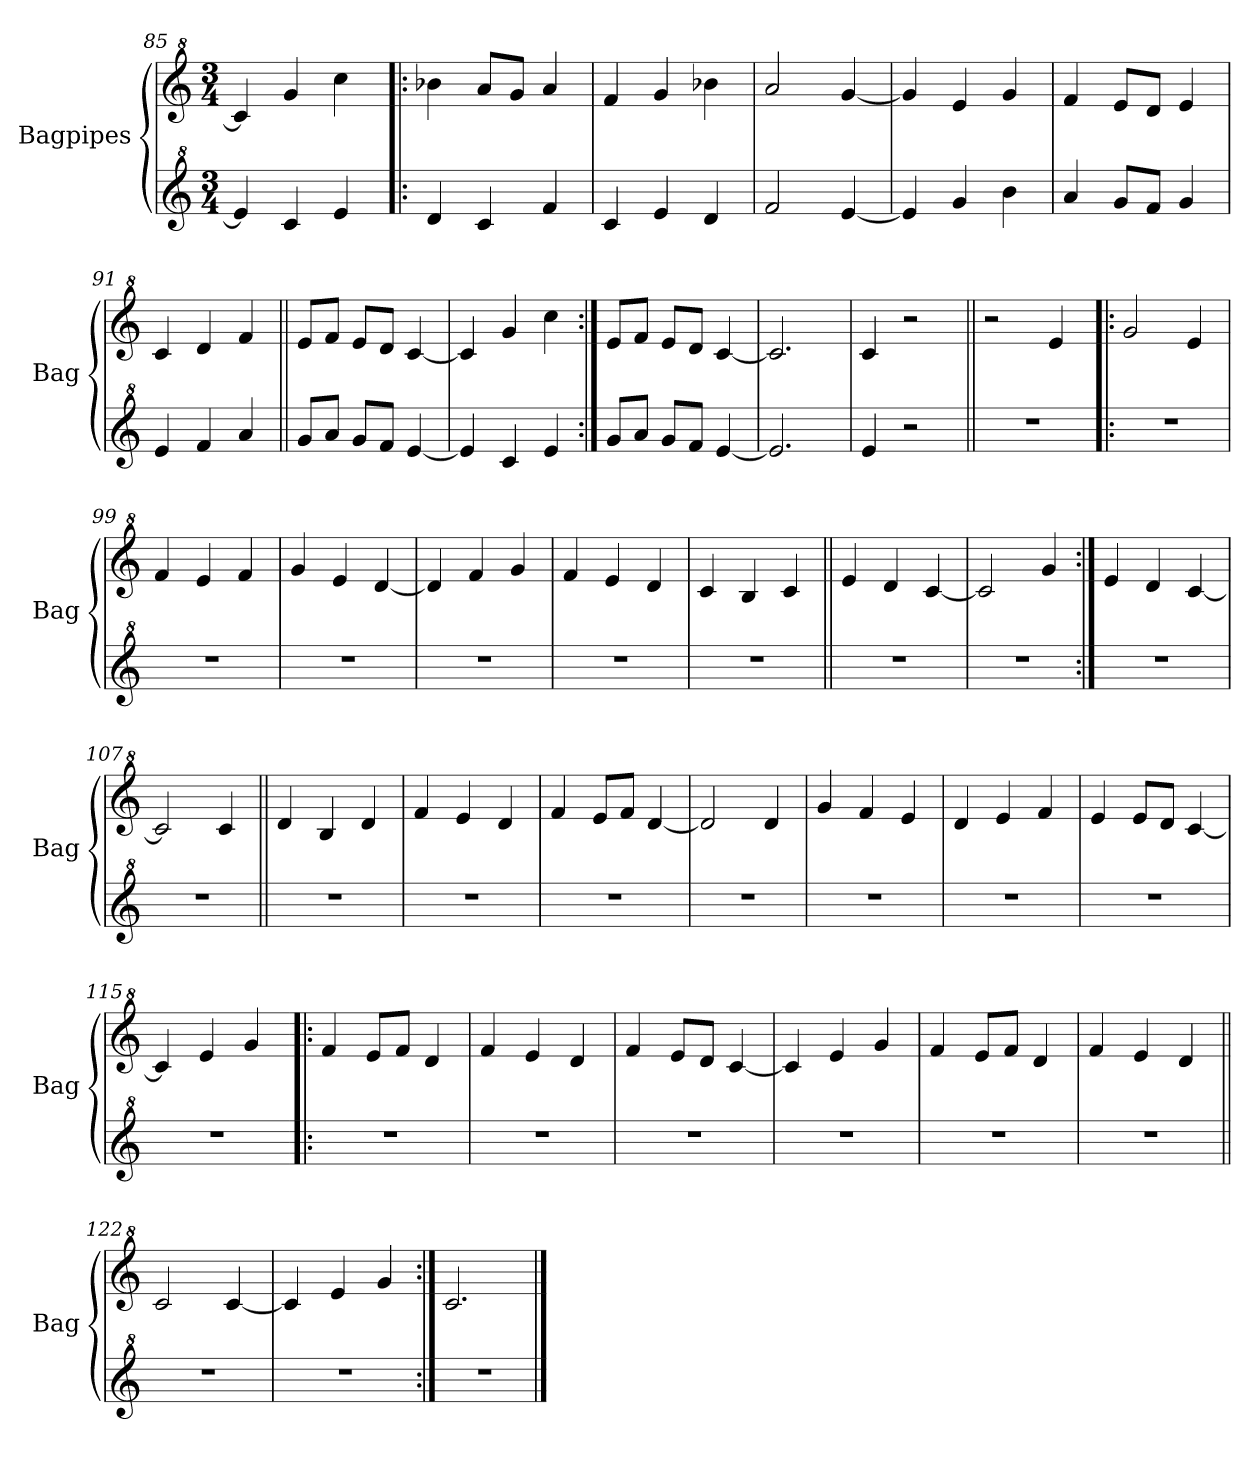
**kern	**kern
*part2	*part1
*staff2	*staff1
*I"Bagpipes	*I"Bagpipes
*I'Bag	*I'Bag
*clefG^2	*clefG^2
*k[]	*k[]
*C:	*C:
*M3/4	*M3/4
=85	=85
4ee/]	4cc/]
4cc/	4gg/
4ee/	4ccc\
=86!|:	=86!|:
4dd/	4bb-X\
4cc/	8aa/L
.	8gg/J
4ff/	4aa/
!!LO:LB:g=z
=87	=87
4cc/	4ff/
4ee/	4gg/
4dd/	4bb-X\
=88	=88
2ff/	2aa/
[4ee/	[4gg/
=89	=89
4ee/]	4gg/]
4gg/	4ee/
4bb\	4gg/
=90	=90
4aa/	4ff/
8gg/L	8ee/L
8ff/J	8dd/J
4gg/	4ee/
=91	=91
4ee/	4cc/
4ff/	4dd/
4aa/	4ff/
=92||	=92||
8gg/L	8ee/L
8aa/J	8ff/J
8gg/L	8ee/L
8ff/J	8dd/J
[4ee/	[4cc/
=93	=93
4ee/]	4cc/]
4cc/	4gg/
4ee/	4ccc\
=94:|!	=94:|!
8gg/L	8ee/L
8aa/J	8ff/J
8gg/L	8ee/L
8ff/J	8dd/J
[4ee/	[4cc/
=95	=95
2.ee/]	2.cc/]
=96	=96
4ee/	4cc/
2r	2r
=97||	=97||
2.r	2r
.	4ee/
!!LO:LB:g=z
=98!|:	=98!|:
2.r	2gg/
.	4ee/
=99	=99
2.r	4ff/
.	4ee/
.	4ff/
=100	=100
2.r	4gg/
.	4ee/
.	[4dd/
=101	=101
2.r	4dd/]
.	4ff/
.	4gg/
=102	=102
2.r	4ff/
.	4ee/
.	4dd/
=103	=103
2.r	4cc/
.	4b/
.	4cc/
=104||	=104||
2.r	4ee/
.	4dd/
.	[4cc/
=105	=105
2.r	2cc/]
.	4gg/
=106:|!	=106:|!
2.r	4ee/
.	4dd/
.	[4cc/
=107	=107
2.r	2cc/]
.	4cc/
=108||	=108||
2.r	4dd/
.	4b/
.	4dd/
=109	=109
2.r	4ff/
.	4ee/
.	4dd/
!!LO:PB:g=z
=110	=110
2.r	4ff/
.	8ee/L
.	8ff/J
.	[4dd/
=111	=111
2.r	2dd/]
.	4dd/
=112	=112
2.r	4gg/
.	4ff/
.	4ee/
=113	=113
2.r	4dd/
.	4ee/
.	4ff/
=114	=114
2.r	4ee/
.	8ee/L
.	8dd/J
.	[4cc/
=115	=115
2.r	4cc/]
.	4ee/
.	4gg/
=116!|:	=116!|:
2.r	4ff/
.	8ee/L
.	8ff/J
.	4dd/
=117	=117
2.r	4ff/
.	4ee/
.	4dd/
=118	=118
2.r	4ff/
.	8ee/L
.	8dd/J
.	[4cc/
=119	=119
2.r	4cc/]
.	4ee/
.	4gg/
!!LO:LB:g=z
=120	=120
2.r	4ff/
.	8ee/L
.	8ff/J
.	4dd/
=121	=121
2.r	4ff/
.	4ee/
.	4dd/
=122||	=122||
2.r	2cc/
.	[4cc/
=123	=123
2.r	4cc/]
.	4ee/
.	4gg/
=124:|!	=124:|!
2.r	2.cc/
==	==
*-	*-
